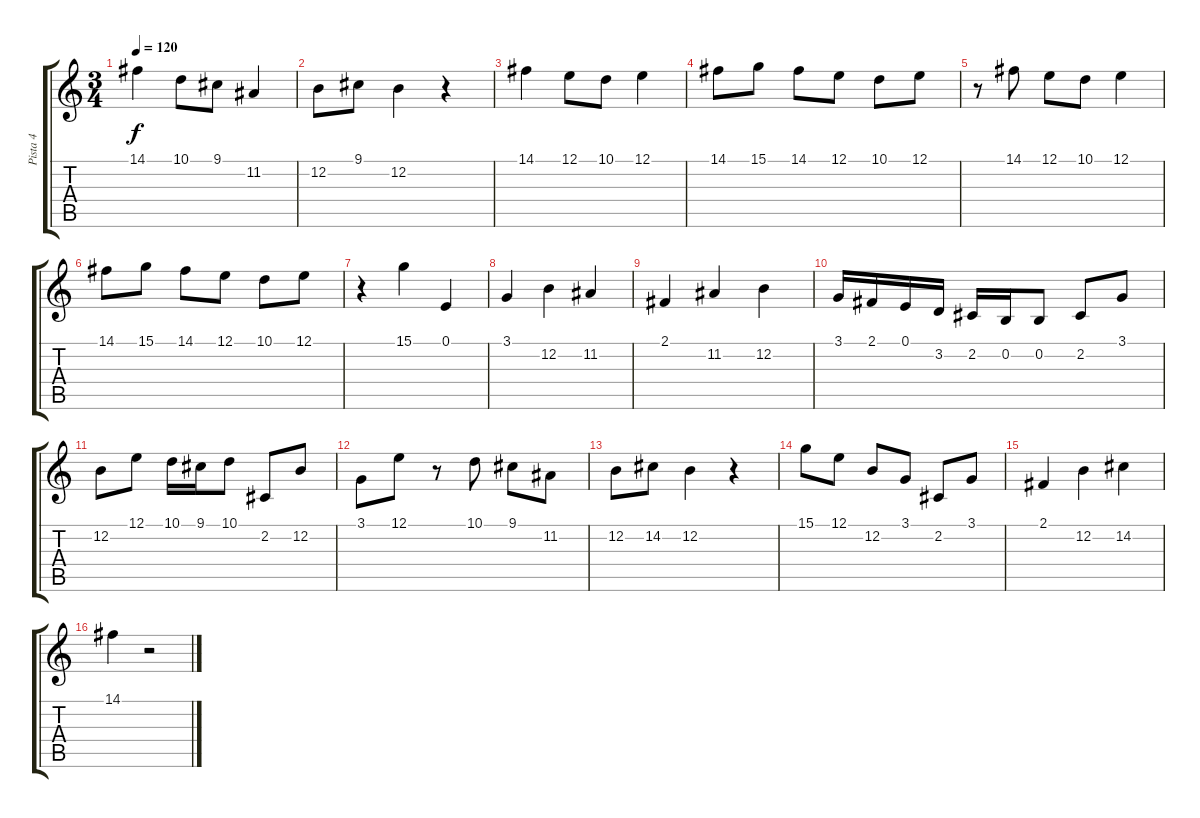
\track ("Pista 4" "Pista 4") {instrument flute}
\staff {score tabs}
\tuning (E4 B3 G3 D3 A2 E2) {hide}
\ts (3 4)
\tempo 120
\clef g2
\ks c
14.1.4{dy f} 10.1.8 9.1.8 11.2.4 |
12.2.8 9.1.8 12.2.4 r.4 |
14.1.4 12.1.8 10.1.8 12.1.4 |
14.1.8 15.1.8 14.1.8 12.1.8 10.1.8 12.1.8 |
r.8 14.1.8 12.1.8 10.1.8 12.1.4 |
14.1.8 15.1.8 14.1.8 12.1.8 10.1.8 12.1.8 |
r.4 15.1.4 0.1.4 |
3.1.4 12.2.4 11.2.4 |
2.1.4 11.2.4 12.2.4 |
3.1.16 2.1.16 0.1.16 3.2.16 2.2.16 0.2.16 0.2.8 2.2.8 3.1.8 |
12.2.8 12.1.8 10.1.16 9.1.16 10.1.8 2.2.8 12.2.8 |
3.1.8 12.1.8 r.8 10.1.8 9.1.8 11.2.8 |
12.2.8 14.2.8 12.2.4 r.4 |
15.1.8 12.1.8 12.2.8 3.1.8 2.2.8 3.1.8 |
2.1.4 12.2.4 14.2.4 |
14.1.4 r.2
